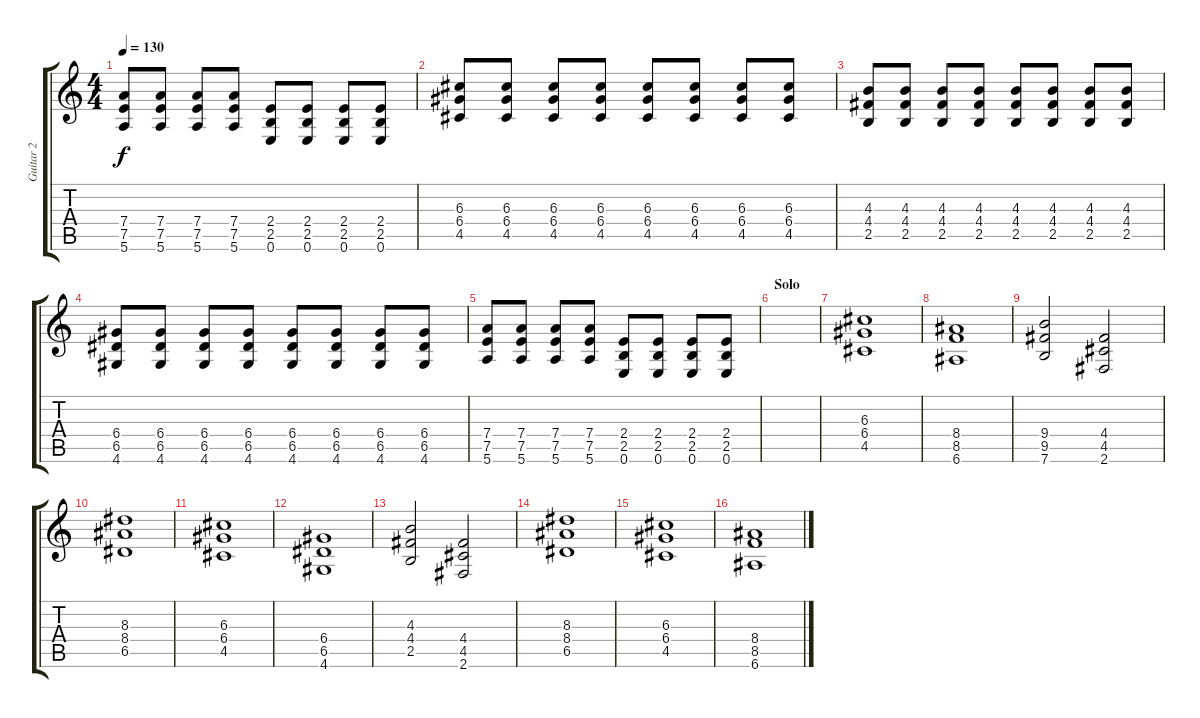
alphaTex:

\track ("Guitar 2" "Guitar 2") {instrument distortionguitar}
\staff {score tabs}
\tuning (E4 B3 G3 D3 A2 E2) {hide}
\ts (4 4)
\tempo 130
\clef g2
\ks c
(7.4 7.5 5.6).8{dy f} (7.4 7.5 5.6).8 (7.4 7.5 5.6).8 (7.4 7.5 5.6).8 (2.4 2.5 0.6).8 (2.4 2.5 0.6).8 (2.4 2.5 0.6).8 (2.4 2.5 0.6).8 |
(6.3 6.4 4.5).8 (6.3 6.4 4.5).8 (6.3 6.4 4.5).8 (6.3 6.4 4.5).8 (6.3 6.4 4.5).8 (6.3 6.4 4.5).8 (6.3 6.4 4.5).8 (6.3 6.4 4.5).8 |
(4.3 4.4 2.5).8 (4.3 4.4 2.5).8 (4.3 4.4 2.5).8 (4.3 4.4 2.5).8 (4.3 4.4 2.5).8 (4.3 4.4 2.5).8 (4.3 4.4 2.5).8 (4.3 4.4 2.5).8 |
(6.4 6.5 4.6).8 (6.4 6.5 4.6).8 (6.4 6.5 4.6).8 (6.4 6.5 4.6).8 (6.4 6.5 4.6).8 (6.4 6.5 4.6).8 (6.4 6.5 4.6).8 (6.4 6.5 4.6).8 |
(7.4 7.5 5.6).8 (7.4 7.5 5.6).8 (7.4 7.5 5.6).8 (7.4 7.5 5.6).8 (2.4 2.5 0.6).8 (2.4 2.5 0.6).8 (2.4 2.5 0.6).8 (2.4 2.5 0.6).8 |
\section ("" "Solo")
|
(6.3 6.4 4.5).1 |
(8.4 8.5 6.6).1 |
(9.4 9.5 7.6).2 (4.4 4.5 2.6).2 |
(8.3 8.4 6.5).1 |
(6.3 6.4 4.5).1 |
(6.4 6.5 4.6).1 |
(4.3 4.4 2.5).2 (4.4 4.5 2.6).2 |
(8.3 8.4 6.5).1 |
(6.3 6.4 4.5).1 |
(8.4 8.5 6.6).1
